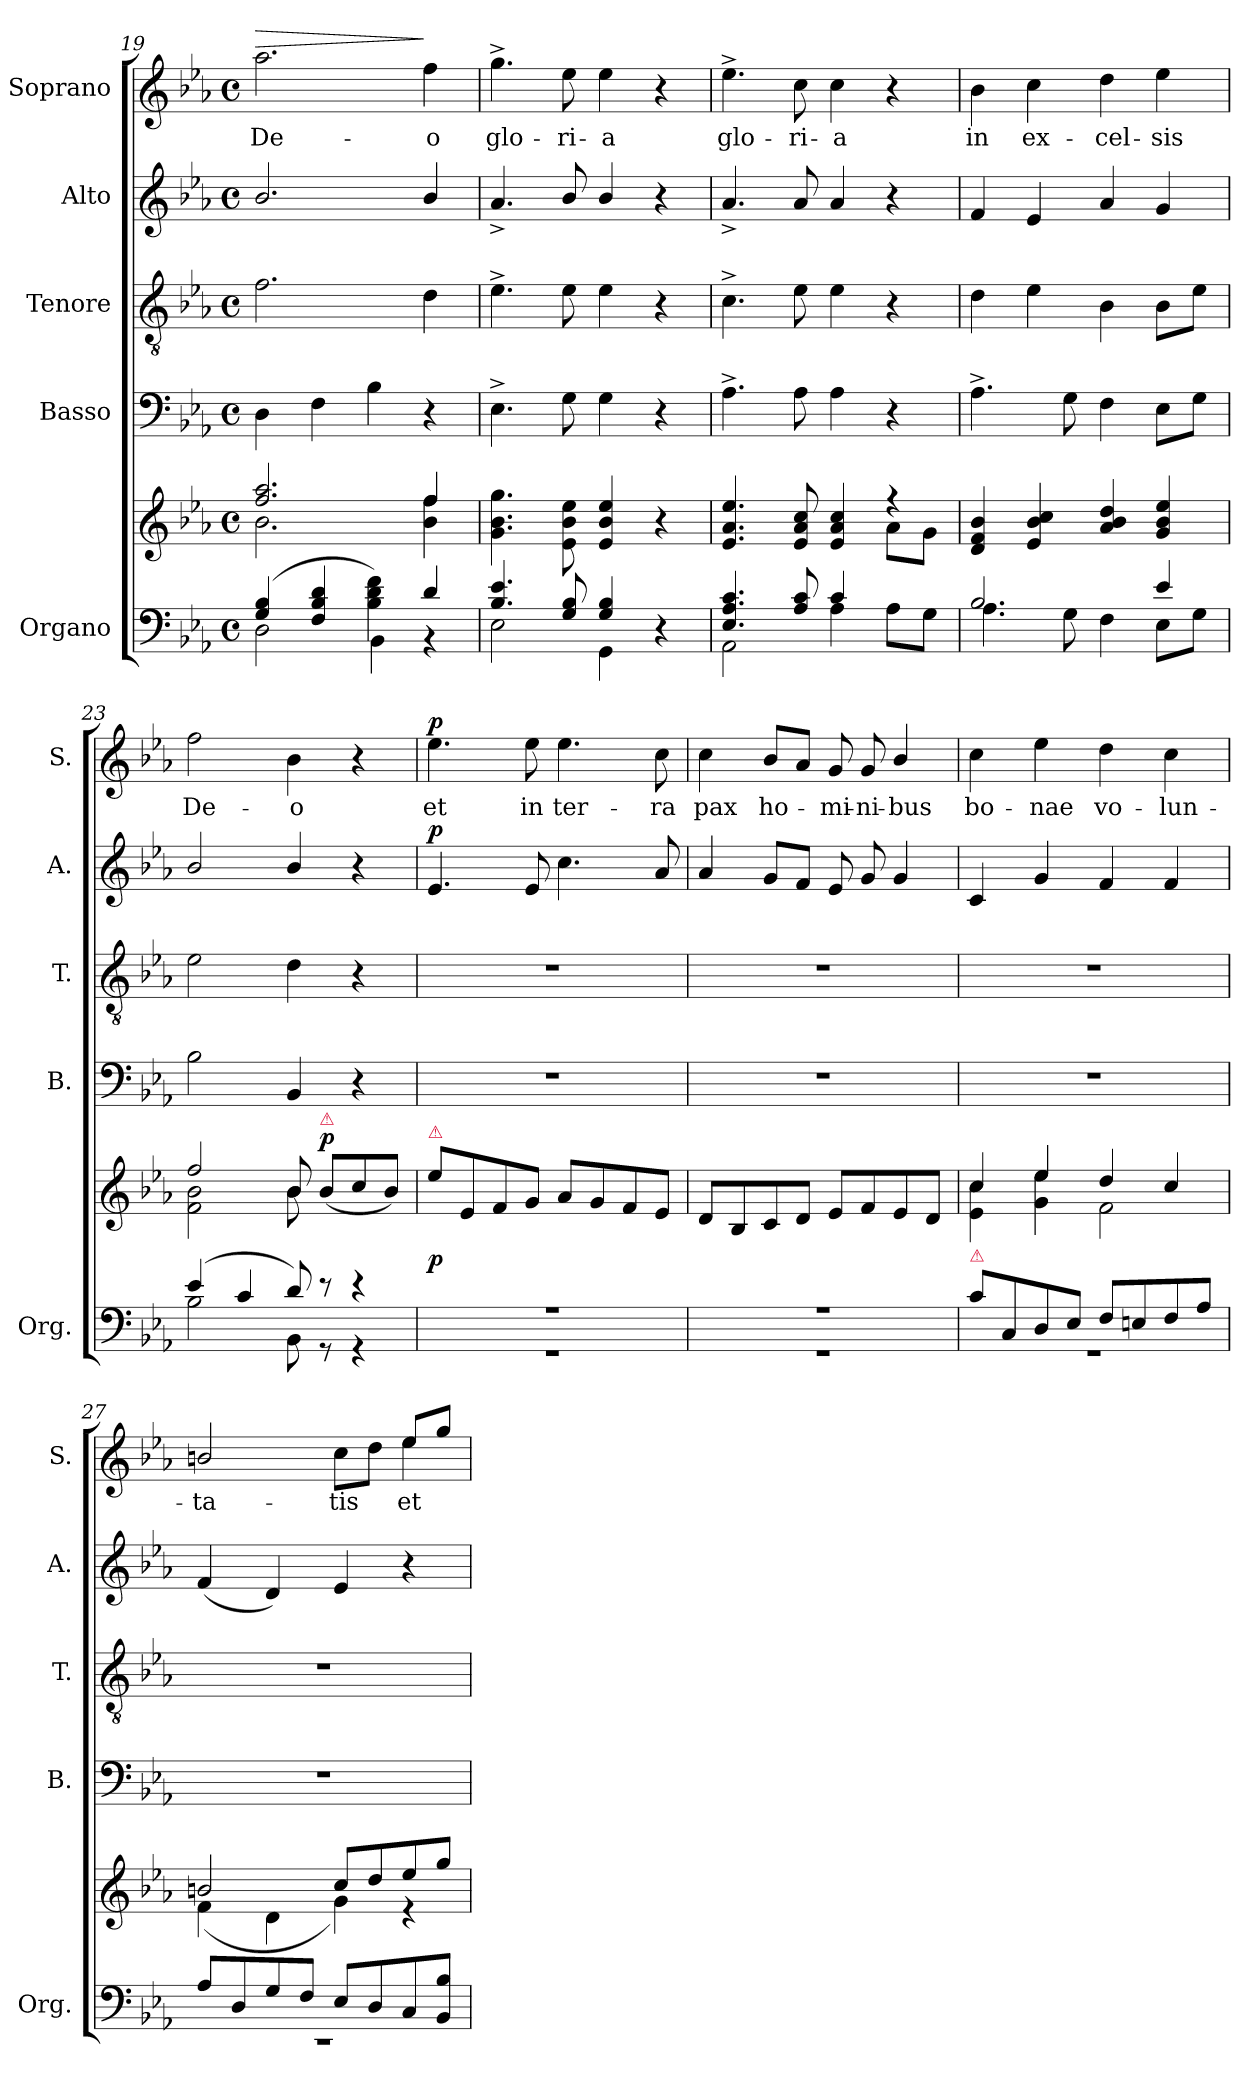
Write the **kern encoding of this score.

**kern	**kern	**dynam	**kern	**kern	**kern	**dynam	**kern	**text	**dynam
*part5	*part5	*part5	*part4	*part3	*part2	*part2	*part1	*part1	*part1
*staff6	*staff5	*staff5/6	*staff4	*staff3	*staff2	*staff2	*staff1	*staff1	*staff1
*I"Organo	*	*	*I"Basso	*I"Tenore	*I"Alto	*	*I"Soprano	*	*
*I'Org.	*	*	*I'B.	*I'T.	*I'A.	*	*I'S.	*	*
*clefF4	*clefG2	*	*clefF4	*clefGv2	*clefG2	*	*clefG2	*	*
*k[b-e-a-]	*k[b-e-a-]	*	*k[b-e-a-]	*k[b-e-a-]	*k[b-e-a-]	*	*k[b-e-a-]	*	*
*M4/4	*M4/4	*	*M4/4	*M4/4	*M4/4	*	*M4/4	*	*
*met(c)	*met(c)	*	*met(c)	*met(c)	*met(c)	*	*met(c)	*	*
=19	=19	=19	=19	=19	=19	=19	=19	=19	=19
*^	*^	*	*	*	*	*	*	*	*
!	!	!	!	!	!	!	!	!	!	!	!LO:HP:a
(4G/ 4B-/	2D\	2.ff/ 2.aa-/	2.b-\	.	4D\	2.f\	2.b-/	.	2.aa-\	De-	>
4F/ 4B-/ 4d/	.	.	.	.	4F\	.	.	.	.	.	.
4B-\ 4d\ 4f\)	4BB-\	.	.	.	4B-\	.	.	.	.	.	.
4d/	4r	4ff/	4b-\ 4ff\	.	4r	4d\	4b-/	.	4ff\	-o	]
*	*	*v	*v	*	*	*	*	*	*	*	*
=20	=20	=20	=20	=20	=20	=20	=20	=20	=20	=20
4.B-/ 4.e-/	2E-\	4.g\ 4.b-\ 4.gg\	.	4.E-^\	4.e-^\	4.a-^/	.	4.gg^\	glo-	.
8G/ 8B-/	.	8e-\ 8b-\ 8ee-\	.	8G\	8e-\	8b-/	.	8ee-\	-ri-	.
4G/ 4B-/	4GG\	4e-/ 4b-/ 4ee-/	.	4G\	4e-\	4b-/	.	4ee-\	-a	.
4r	4ryy	4r	.	4r	4r	4r	.	4r	.	.
=21	=21	=21	=21	=21	=21	=21	=21	=21	=21	=21
*	*	*^	*	*	*	*	*	*	*	*
4.E-/ 4.A-/ 4.c/	2AA-\	4.e-/ 4.a-/ 4.ee-/	2.ryy	.	4.A-^\	4.c^\	4.a-^/	.	4.ee-^\	glo-	.
8A-/ 8c/	.	8e-/ 8a-/ 8cc/	.	.	8A-\	8e-\	8a-/	.	8cc\	-ri-	.
4c/	4A-\	4e-/ 4a-/ 4cc/	.	.	4A-\	4e-\	4a-/	.	4cc\	-a	.
4ryy	8A-\L	4r	8a-\L	.	4r	4r	4r	.	4r	.	.
.	8G\J	.	8g\J	.	.	.	.	.	.	.	.
*	*	*v	*v	*	*	*	*	*	*	*	*
=22	=22	=22	=22	=22	=22	=22	=22	=22	=22	=22
2.B-/	4.A-\	4d/ 4f/ 4b-/	.	4.A-^\	4d\	4f/	.	4b-\	in	.
.	.	4e-/ 4b-/ 4cc/	.	.	4e-\	4e-/	.	4cc\	ex-	.
.	8G\	.	.	8G\	.	.	.	.	.	.
.	4F\	4a-/ 4b-/ 4dd/	.	4F\	4B-\	4a-/	.	4dd\	-cel-	.
4e-/	8E-\L	4g/ 4b-/ 4ee-/	.	8E-\L	8B-\L	4g/	.	4ee-\	-sis	.
.	8G\J	.	.	8G\J	8e-\J	.	.	.	.	.
=23	=23	=23	=23	=23	=23	=23	=23	=23	=23	=23
*	*	*^	*	*	*	*	*	*	*	*
(4e-/	2B-\	2ff/	2f\ 2b-\	.	2B-\	2e-\	2b-/	.	2ff\	De-	.
4c/	.	.	.	.	.	.	.	.	.	.	.
8d/)	8BB-\	8b-/	8b-\	.	4BB-/	4d\	4b-/	.	4b-\	-o	.
!	!	!LO:TX:a:color=crimson:t=⚠	!	!	!	!	!	!	!	!	!
!	!	!	!	!LO:DY:a	!	!	!	!	!	!	!
8r	8r	(8b-/L	4.ryy	p	.	.	.	.	.	.	.
4r	4r	8cc/	.	.	4r	4r	4r	.	4r	.	.
.	.	8b-/J)	.	.	.	.	.	.	.	.	.
*	*	*v	*v	*	*	*	*	*	*	*	*
=24	=24	=24	=24	=24	=24	=24	=24	=24	=24	=24
!	!	!LO:TX:a:color=crimson:t=⚠	!	!	!	!	!	!	!	!
!	!	!	!	!	!	!	!LO:DY:a	!	!	!LO:DY:a
1r	1r	8ee-/L	p	1r	1r	4.e-/	p	4.ee-\	et	p
.	.	8e-/	.	.	.	.	.	.	.	.
.	.	8f/	.	.	.	.	.	.	.	.
.	.	8g/J	.	.	.	8e-/	.	8ee-\	in	.
.	.	8a-/L	.	.	.	4.cc\	.	4.ee-\	ter-	.
.	.	8g/	.	.	.	.	.	.	.	.
.	.	8f/	.	.	.	.	.	.	.	.
.	.	8e-/J	.	.	.	8a-/	.	8cc\	-ra	.
=25	=25	=25	=25	=25	=25	=25	=25	=25	=25	=25
1r	1r	8d/L	.	1r	1r	4a-/	.	4cc\	pax	.
.	.	8B-/	.	.	.	.	.	.	.	.
.	.	8c/	.	.	.	8g/L	.	8b-/L	ho-	.
.	.	8d/J	.	.	.	8f/J	.	8a-/J	.	.
.	.	8e-/L	.	.	.	8e-/	.	8g/	-mi-	.
.	.	8f/	.	.	.	8g/	.	8g/	-ni-	.
.	.	8e-/	.	.	.	4g/	.	4b-/	-bus	.
.	.	8d/J	.	.	.	.	.	.	.	.
=26	=26	=26	=26	=26	=26	=26	=26	=26	=26	=26
*	*	*^	*	*	*	*	*	*	*	*
!LO:TX:a:color=crimson:t=⚠	!	!	!	!	!	!	!	!	!	!	!
8c/L	1r	4cc/	4e-\ 4cc\	.	1r	1r	4c/	.	4cc\	bo-	.
8C/	.	.	.	.	.	.	.	.	.	.	.
8D/	.	4ee-/	4g\ 4ee-\	.	.	.	4g/	.	4ee-\	-nae	.
8E-/J	.	.	.	.	.	.	.	.	.	.	.
8F/L	.	4dd/	2f\	.	.	.	4f/	.	4dd\	vo-	.
8En/	.	.	.	.	.	.	.	.	.	.	.
8F/	.	4cc/	.	.	.	.	4f/	.	4cc\	-lun-	.
8A-/J	.	.	.	.	.	.	.	.	.	.	.
=27	=27	=27	=27	=27	=27	=27	=27	=27	=27	=27	=27
*	*	*	*	*	*	*	*	*	*^	*	*
8A-/L	1r	2bn/	(4f\	.	1r	1r	(4f/	.	2bn/	2ryy	-ta-	.
8D/	.	.	.	.	.	.	.	.	.	.	.	.
8G/	.	.	4d\	.	.	.	4d/)	.	.	.	.	.
8F/J	.	.	.	.	.	.	.	.	.	.	.	.
8E-/L	.	8cc/L	4g\)	.	.	.	4e-/	.	8cc\L	4ryy	-tis	.
8D/	.	8dd/	.	.	.	.	.	.	8dd\J	.	.	.
8C/	.	8ee-/	4r	.	.	.	4r	.	8ee-/L	4ee-\	et	.
8BB-/ 8B-/J	.	8gg/J	.	.	.	.	.	.	8gg/J	.	.	.
*v	*v	*	*	*	*	*	*	*	*v	*v	*	*
*	*v	*v	*	*	*	*	*	*	*	*
=	=	=	=	=	=	=	=	=	=
*-	*-	*-	*-	*-	*-	*-	*-	*-	*-
